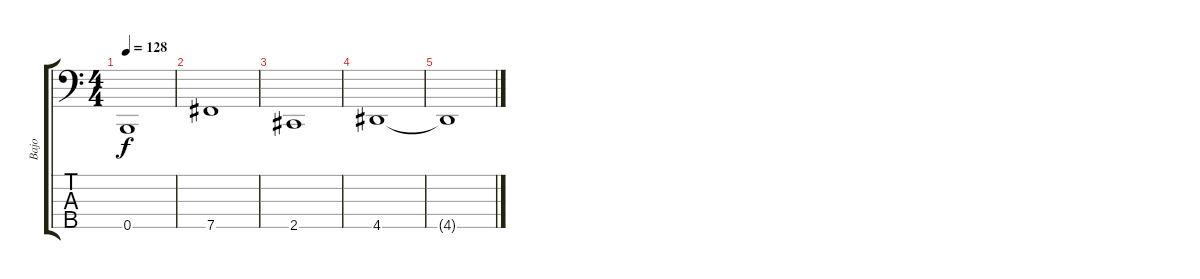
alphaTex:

\track ("Bajo" "Bajo") {instrument electricbasspick}
\staff {score tabs}
\tuning (G2 D2 A1 E1 B0) {hide}
\ts (4 4)
\tempo 128
\clef f4
\ks c
0.5.1{dy f} |
7.5.1 |
2.5.1 |
4.5.1 |
4.5{t}.1
